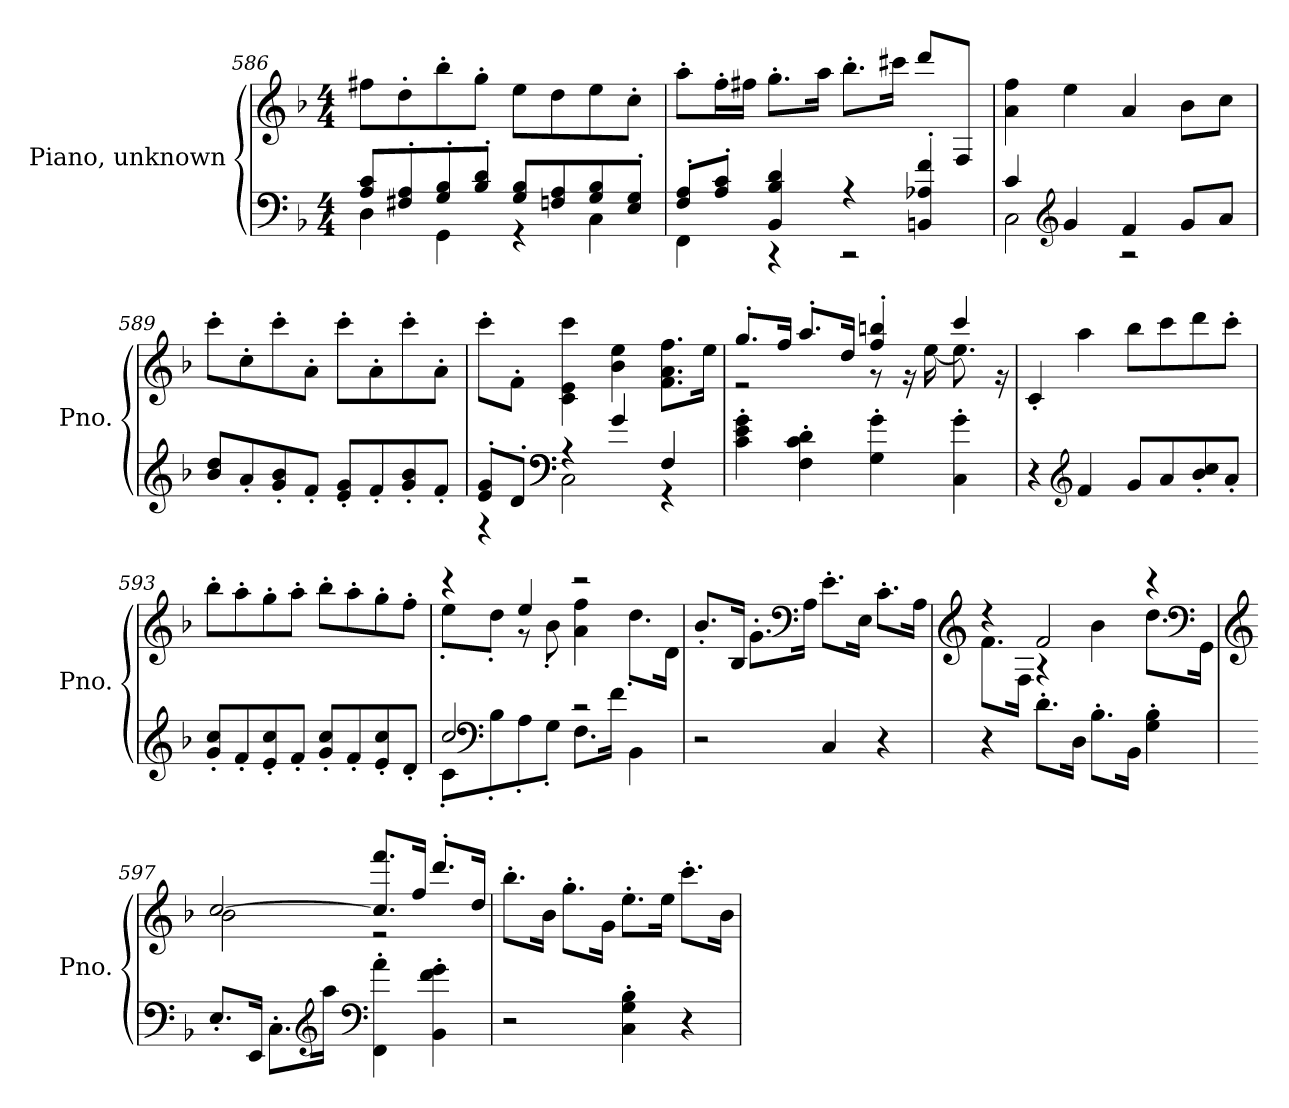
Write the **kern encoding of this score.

**kern	**kern
*part1	*part1
*staff2	*staff1
*I"Piano, unknown	*
*I'Pno.	*
*clefF4	*clefG2
*k[b-]	*k[b-]
*M4/4	*M4/4
=586	=586
*^	*
8A/ 8c/L	4D\	8ff#X\L
8F#X/' 8A/'	.	8dd'\
8G/' 8B-/'	4GG\	8bb-'\
8B-/' 8d/'J	.	8gg'\J
8G/ 8B-/L	4r	8ee\L
8Fn/ 8A/	.	8dd\
8G/ 8B-/	4C\	8ee\
8E/' 8G/'J	.	8cc'\J
=587	=587	=587
8F/' 8A/'L	4FF\	8aa'\L
8A/' 8c/'J	.	16ff'\L
.	.	16ff#X\JJ
4BB-/ 4B-/ 4d/	4r	8.gg'\L
.	.	16aa\Jk
4r	2r	8.bb-'\L
.	.	16ccc#X\Jk
4BBn/' 4A-X/' 4f/'	.	8ddd/L
.	.	8F/J
!!LO:PB:g=z
=588	=588	=588
4c/	2C\	4a\ 4ff\
*clefG2	*	*
4g/	.	4ee\
4f/	2r	4a/
8g/L	.	8b-\L
8a/J	.	8cc\J
*v	*v	*
=589	=589
8b-/ 8dd/L	8ccc'\L
8a'/	8cc'\
8g/' 8b-/'	8ccc'\
8f'/J	8a'\J
8e/' 8g/'L	8ccc'\L
8f'/	8a'\
8g/' 8b-/'	8ccc'\
8f'/J	8a'\J
=590	=590
*^	*
8e/' 8g/'L	4r	8ccc'\L
8d'/J	.	8f'\J
*clefF4	*	*
4r	2C\	4c\ 4e\ 4ccc\
4g/	.	4b-\ 4ee\
4F/	4r	8.f\ 8.a\ 8.ff\L
.	.	16ee\Jk
*v	*v	*
=591	=591
*	*^
4c\' 4e\' 4g\'	8.gg'/L	2r
.	16ff/Jk	.
4F\' 4c\' 4d\'	8.aa'/L	.
.	16dd/Jk	.
4G\' 4g\'	4ff/' 4bbn/'	8r
.	.	16r
.	.	[16ee\
4C\' 4g\'	4ccc/	8.ee\]
.	.	16r
*	*v	*v
!!LO:LB:g=z
=592	=592
4r	4c'/
*clefG2	*
4f/	4aa\
8g/L	8bb-\L
8a/	8ccc\
8b-/' 8cc/'	8ddd\
8a'/J	8ccc'\J
=593	=593
8g/' 8cc/'L	8bb-'\L
8f'/	8aa'\
8e/' 8cc/'	8gg'\
8f'/J	8aa'\J
8g/' 8cc/'L	8bb-'\L
8f'/	8aa'\
8e/' 8cc/'	8gg'\
8d'/J	8ff'\J
=594	=594
*^	*^
2cc/	8c'\L	4r	8ee'\L
*clefF4	*	*	*
.	8B-'\	.	8dd'\J
.	8A'\	4ee/	8r
.	8G'\J	.	8b-'\
2r	8.F\L	2r	4a\ 4ff\
.	16f\Jk	.	.
.	4BB-\	.	8.dd'\L
.	.	.	16d\Jk
*v	*v	*	*
*	*v	*v
=595	=595
2r	8.b-'/L
.	16B-/Jk
.	8.g'\L
*	*clefF4
.	16A\Jk
4C/	8.e'\L
.	16E\Jk
4r	8.c'\L
.	16A\Jk
!!LO:LB:g=z
=596	=596
*	*clefG2
*	*^
4r	4r	8.f\L
.	.	16F\Jk
8.d'\L	2f/	4r
16D\Jk	.	.
8.B-'\L	.	4b-\
16BB-\Jk	.	.
4G\' 4B-\'	4r	8.dd\L
*	*clefF4	*
.	.	16GG\Jk
=597	=597	=597
*	*clefG2	*
8.E'/L	[2cc/	2b-\
16EE/Jk	.	.
8.C'\L	.	.
*clefG2	*	*
16aa\Jk	.	.
*clefF4	*	*
4FF\' 4a\'	8.cc/] 8.fff/L	2r
.	16ff/Jk	.
4BB-\' 4f\' 4g\'	8.ddd'/L	.
.	16dd/Jk	.
*	*v	*v
=598	=598
2r	8.bb-'\L
.	16b-\Jk
.	8.gg'\L
.	16g\Jk
4C\' 4G\' 4B-\'	8.ee'\L
.	16ee\Jk
4r	8.ccc'\L
.	16b-\Jk
=	=
*-	*-
